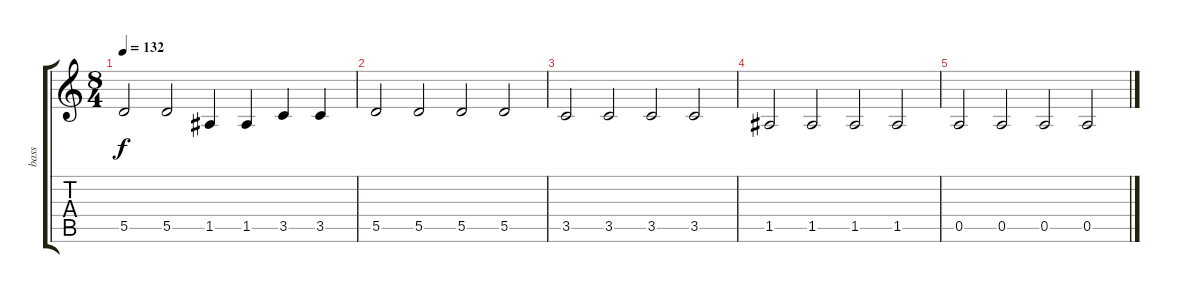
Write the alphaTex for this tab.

\track ("bass" "bass") {instrument electricbassfinger}
\staff {score tabs}
\tuning (E4 B3 G3 D3 A2 E2) {hide}
\ts (8 4)
\tempo 132
\clef g2
\ks c
5.5.2{dy f} 5.5.2 1.5.4 1.5.4 3.5.4 3.5.4 |
5.5.2 5.5.2 5.5.2 5.5.2 |
3.5.2 3.5.2 3.5.2 3.5.2 |
1.5.2 1.5.2 1.5.2 1.5.2 |
0.5.2 0.5.2 0.5.2 0.5.2
